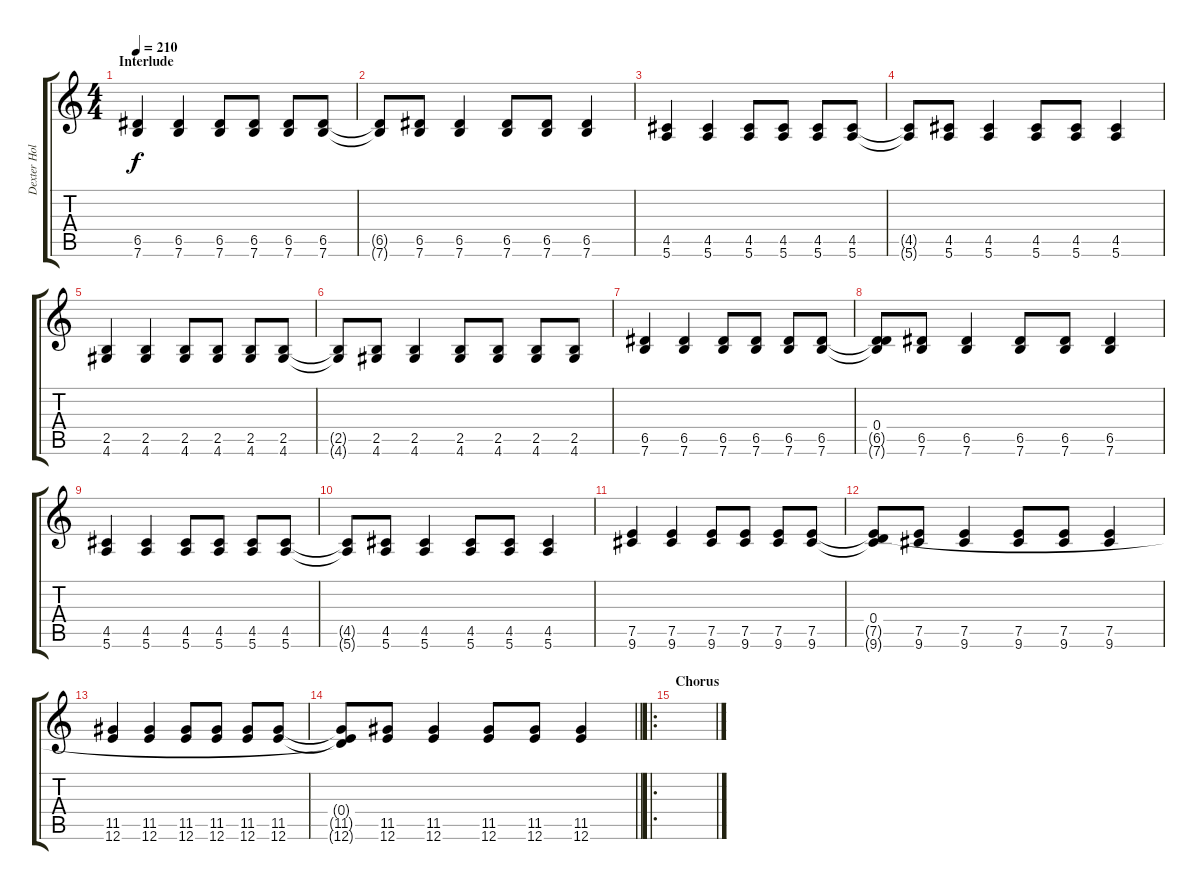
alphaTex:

\track ("Dexter Holland" "Dexter Hol") {instrument overdrivenguitar}
\staff {score tabs}
\tuning (E4 B3 G3 D3 A2 E2) {hide}
\ts (4 4)
\section ("" "Interlude")
\tempo 210
\clef g2
\ks c
(6.5 7.6).4{dy f} (6.5 7.6).4 (6.5 7.6).8 (6.5 7.6).8 (6.5 7.6).8 (6.5 7.6).8 |
(6.5{t} 7.6{t}).8 (6.5 7.6).8 (6.5 7.6).4 (6.5 7.6).8 (6.5 7.6).8 (6.5 7.6).4 |
(4.5 5.6).4 (4.5 5.6).4 (4.5 5.6).8 (4.5 5.6).8 (4.5 5.6).8 (4.5 5.6).8 |
(4.5{t} 5.6{t}).8 (4.5 5.6).8 (4.5 5.6).4 (4.5 5.6).8 (4.5 5.6).8 (4.5 5.6).4 |
(2.5 4.6).4 (2.5 4.6).4 (2.5 4.6).8 (2.5 4.6).8 (2.5 4.6).8 (2.5 4.6).8 |
(2.5{t} 4.6{t}).8 (2.5 4.6).8 (2.5 4.6).4 (2.5 4.6).8 (2.5 4.6).8 (2.5 4.6).8 (2.5 4.6).8 |
(6.5 7.6).4 (6.5 7.6).4 (6.5 7.6).8 (6.5 7.6).8 (6.5 7.6).8 (6.5 7.6).8 |
(0.4 6.5{t} 7.6{t}).8 (6.5 7.6).8 (6.5 7.6).4 (6.5 7.6).8 (6.5 7.6).8 (6.5 7.6).4 |
(4.5 5.6).4 (4.5 5.6).4 (4.5 5.6).8 (4.5 5.6).8 (4.5 5.6).8 (4.5 5.6).8 |
(4.5{t} 5.6{t}).8 (4.5 5.6).8 (4.5 5.6).4 (4.5 5.6).8 (4.5 5.6).8 (4.5 5.6).4 |
(7.5 9.6).4 (7.5 9.6).4 (7.5 9.6).8 (7.5 9.6).8 (7.5 9.6).8 (7.5 9.6).8 |
(0.4 7.5{t} 9.6{t}).8 (7.5 9.6).8 (7.5 9.6).4 (7.5 9.6).8 (7.5 9.6).8 (7.5 9.6).4 |
(11.5 12.6).4 (11.5 12.6).4 (11.5 12.6).8 (11.5 12.6).8 (11.5 12.6).8 (11.5 12.6).8 |
\barLineRight lightlight
(0.4{t} 11.5{t} 12.6{t}).8 (11.5 12.6).8 (11.5 12.6).4 (11.5 12.6).8 (11.5 12.6).8 (11.5 12.6).4 |
\ro
\section ("" "Chorus")
